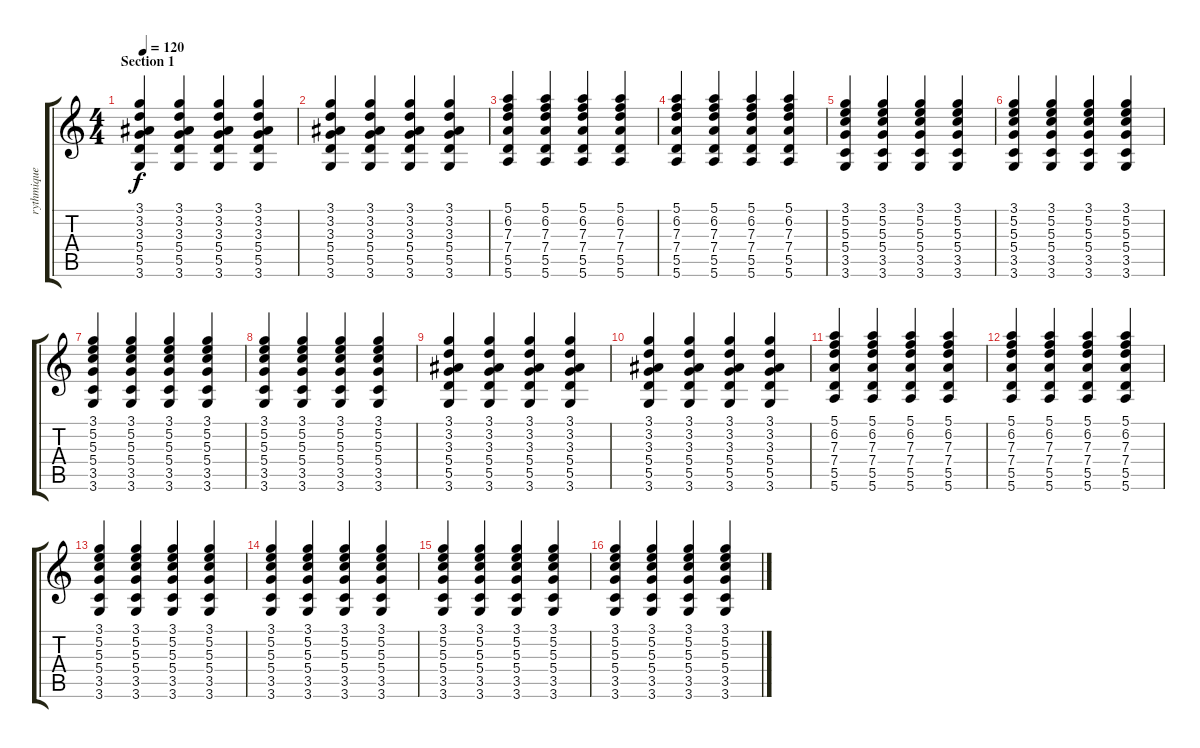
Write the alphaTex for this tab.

\track (" rythmique" " rythmique") {instrument acousticguitarsteel}
\staff {score tabs}
\tuning (E4 B3 G3 D3 A2 E2) {hide}
\ts (4 4)
\section ("" "Section 1")
\tempo 120
\clef g2
\ks c
(3.1 3.2 3.3 5.4 5.5 3.6).4{dy f} (3.1 3.2 3.3 5.4 5.5 3.6).4 (3.1 3.2 3.3 5.4 5.5 3.6).4 (3.1 3.2 3.3 5.4 5.5 3.6).4 |
(3.1 3.2 3.3 5.4 5.5 3.6).4 (3.1 3.2 3.3 5.4 5.5 3.6).4 (3.1 3.2 3.3 5.4 5.5 3.6).4 (3.1 3.2 3.3 5.4 5.5 3.6).4 |
(5.1 6.2 7.3 7.4 5.5 5.6).4 (5.1 6.2 7.3 7.4 5.5 5.6).4 (5.1 6.2 7.3 7.4 5.5 5.6).4 (5.1 6.2 7.3 7.4 5.5 5.6).4 |
(5.1 6.2 7.3 7.4 5.5 5.6).4 (5.1 6.2 7.3 7.4 5.5 5.6).4 (5.1 6.2 7.3 7.4 5.5 5.6).4 (5.1 6.2 7.3 7.4 5.5 5.6).4 |
(3.1 5.2 5.3 5.4 3.5 3.6).4 (3.1 5.2 5.3 5.4 3.5 3.6).4 (3.1 5.2 5.3 5.4 3.5 3.6).4 (3.1 5.2 5.3 5.4 3.5 3.6).4 |
(3.1 5.2 5.3 5.4 3.5 3.6).4 (3.1 5.2 5.3 5.4 3.5 3.6).4 (3.1 5.2 5.3 5.4 3.5 3.6).4 (3.1 5.2 5.3 5.4 3.5 3.6).4 |
(3.1 5.2 5.3 5.4 3.5 3.6).4 (3.1 5.2 5.3 5.4 3.5 3.6).4 (3.1 5.2 5.3 5.4 3.5 3.6).4 (3.1 5.2 5.3 5.4 3.5 3.6).4 |
(3.1 5.2 5.3 5.4 3.5 3.6).4 (3.1 5.2 5.3 5.4 3.5 3.6).4 (3.1 5.2 5.3 5.4 3.5 3.6).4 (3.1 5.2 5.3 5.4 3.5 3.6).4 |
(3.1 3.2 3.3 5.4 5.5 3.6).4 (3.1 3.2 3.3 5.4 5.5 3.6).4 (3.1 3.2 3.3 5.4 5.5 3.6).4 (3.1 3.2 3.3 5.4 5.5 3.6).4 |
(3.1 3.2 3.3 5.4 5.5 3.6).4 (3.1 3.2 3.3 5.4 5.5 3.6).4 (3.1 3.2 3.3 5.4 5.5 3.6).4 (3.1 3.2 3.3 5.4 5.5 3.6).4 |
(5.1 6.2 7.3 7.4 5.5 5.6).4 (5.1 6.2 7.3 7.4 5.5 5.6).4 (5.1 6.2 7.3 7.4 5.5 5.6).4 (5.1 6.2 7.3 7.4 5.5 5.6).4 |
(5.1 6.2 7.3 7.4 5.5 5.6).4 (5.1 6.2 7.3 7.4 5.5 5.6).4 (5.1 6.2 7.3 7.4 5.5 5.6).4 (5.1 6.2 7.3 7.4 5.5 5.6).4 |
(3.1 5.2 5.3 5.4 3.5 3.6).4 (3.1 5.2 5.3 5.4 3.5 3.6).4 (3.1 5.2 5.3 5.4 3.5 3.6).4 (3.1 5.2 5.3 5.4 3.5 3.6).4 |
(3.1 5.2 5.3 5.4 3.5 3.6).4 (3.1 5.2 5.3 5.4 3.5 3.6).4 (3.1 5.2 5.3 5.4 3.5 3.6).4 (3.1 5.2 5.3 5.4 3.5 3.6).4 |
(3.1 5.2 5.3 5.4 3.5 3.6).4 (3.1 5.2 5.3 5.4 3.5 3.6).4 (3.1 5.2 5.3 5.4 3.5 3.6).4 (3.1 5.2 5.3 5.4 3.5 3.6).4 |
(3.1 5.2 5.3 5.4 3.5 3.6).4 (3.1 5.2 5.3 5.4 3.5 3.6).4 (3.1 5.2 5.3 5.4 3.5 3.6).4 (3.1 5.2 5.3 5.4 3.5 3.6).4
